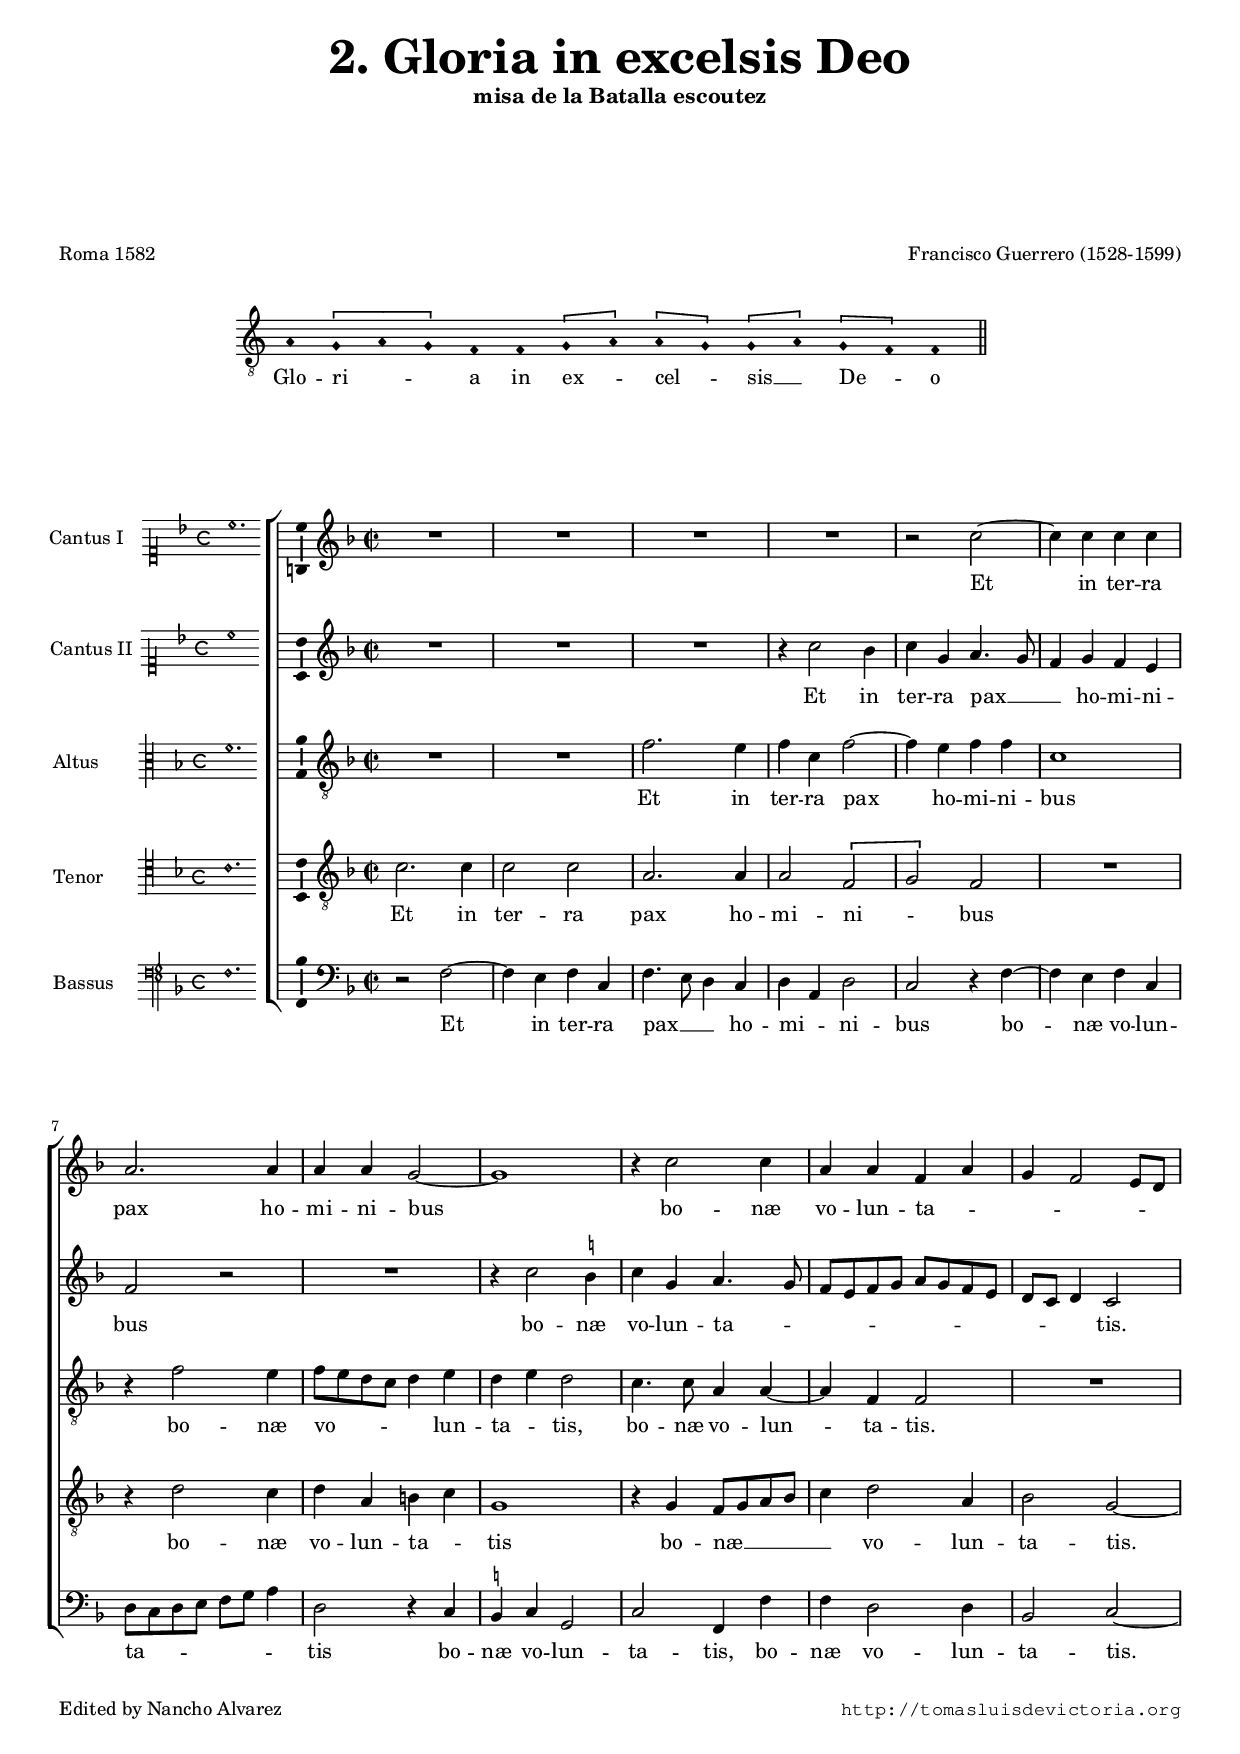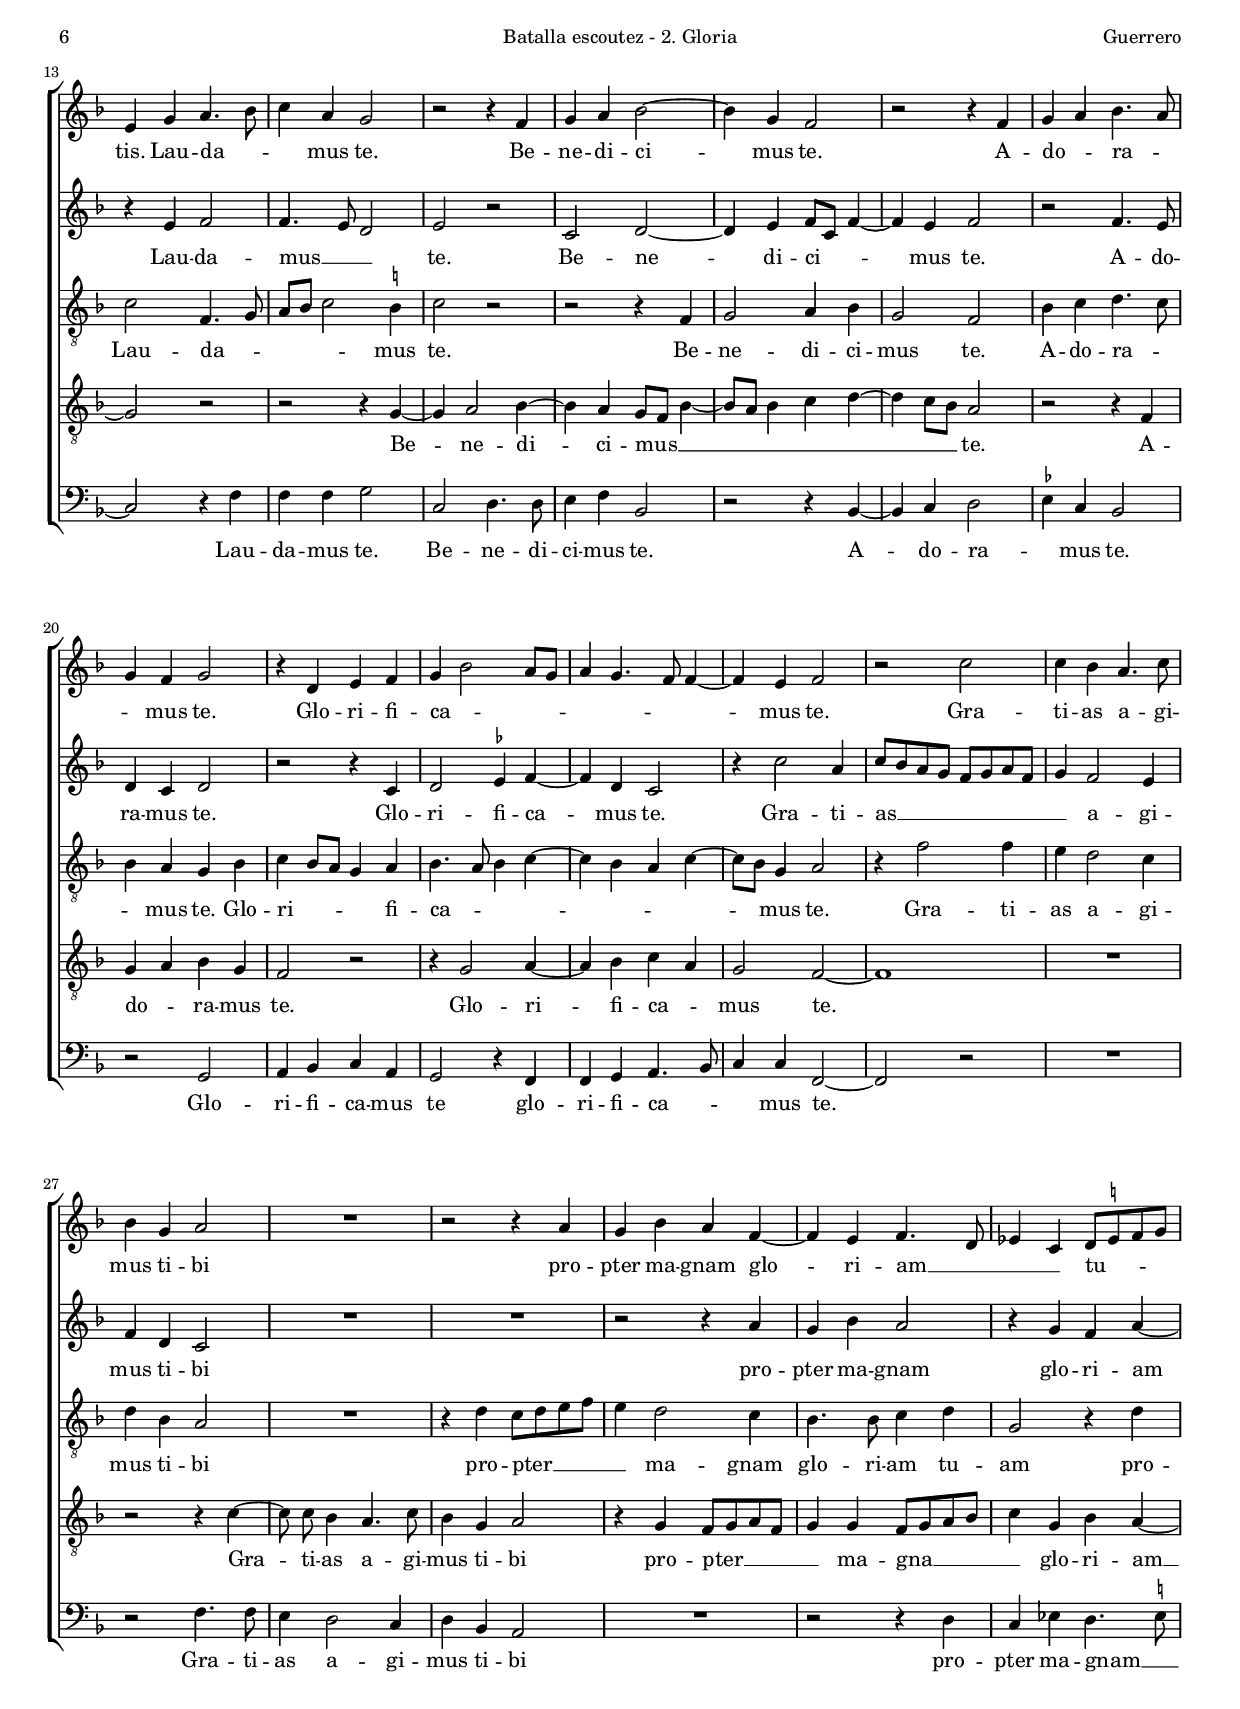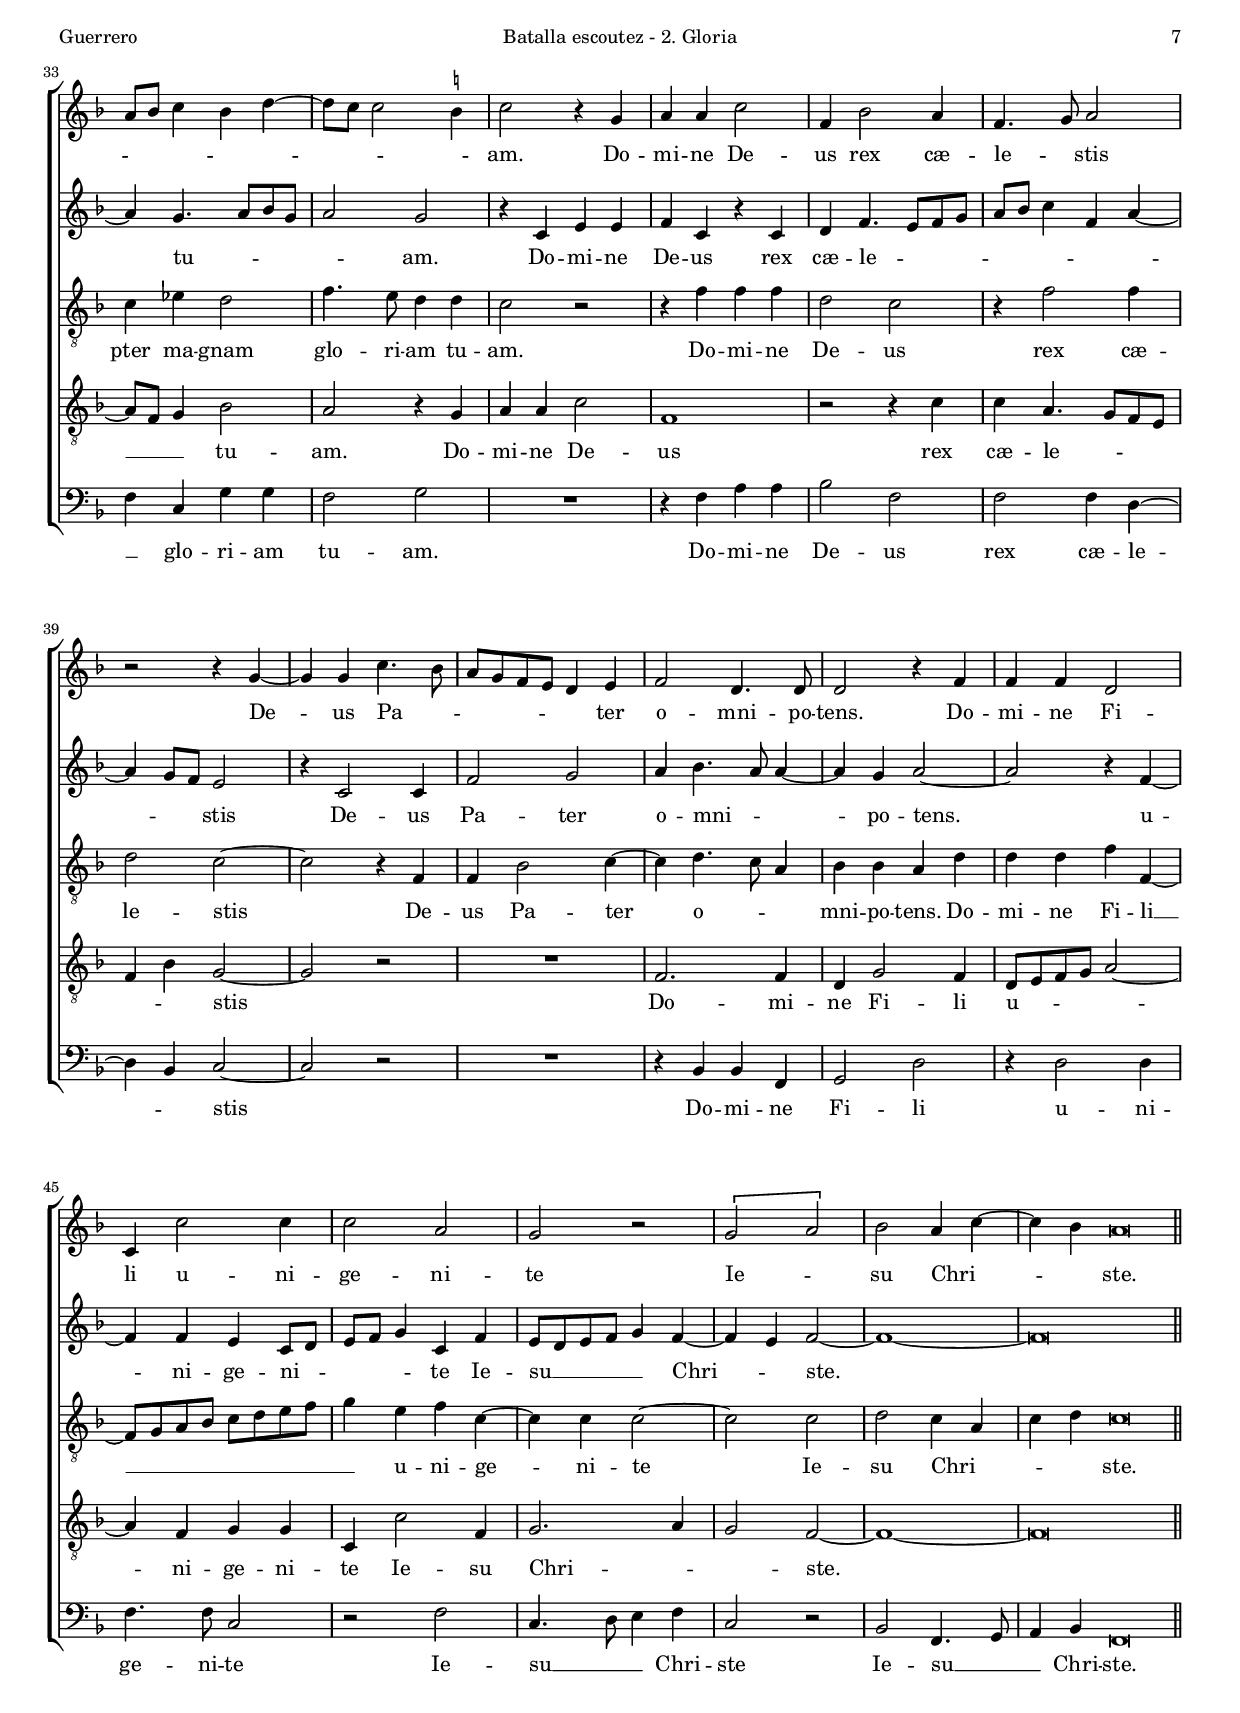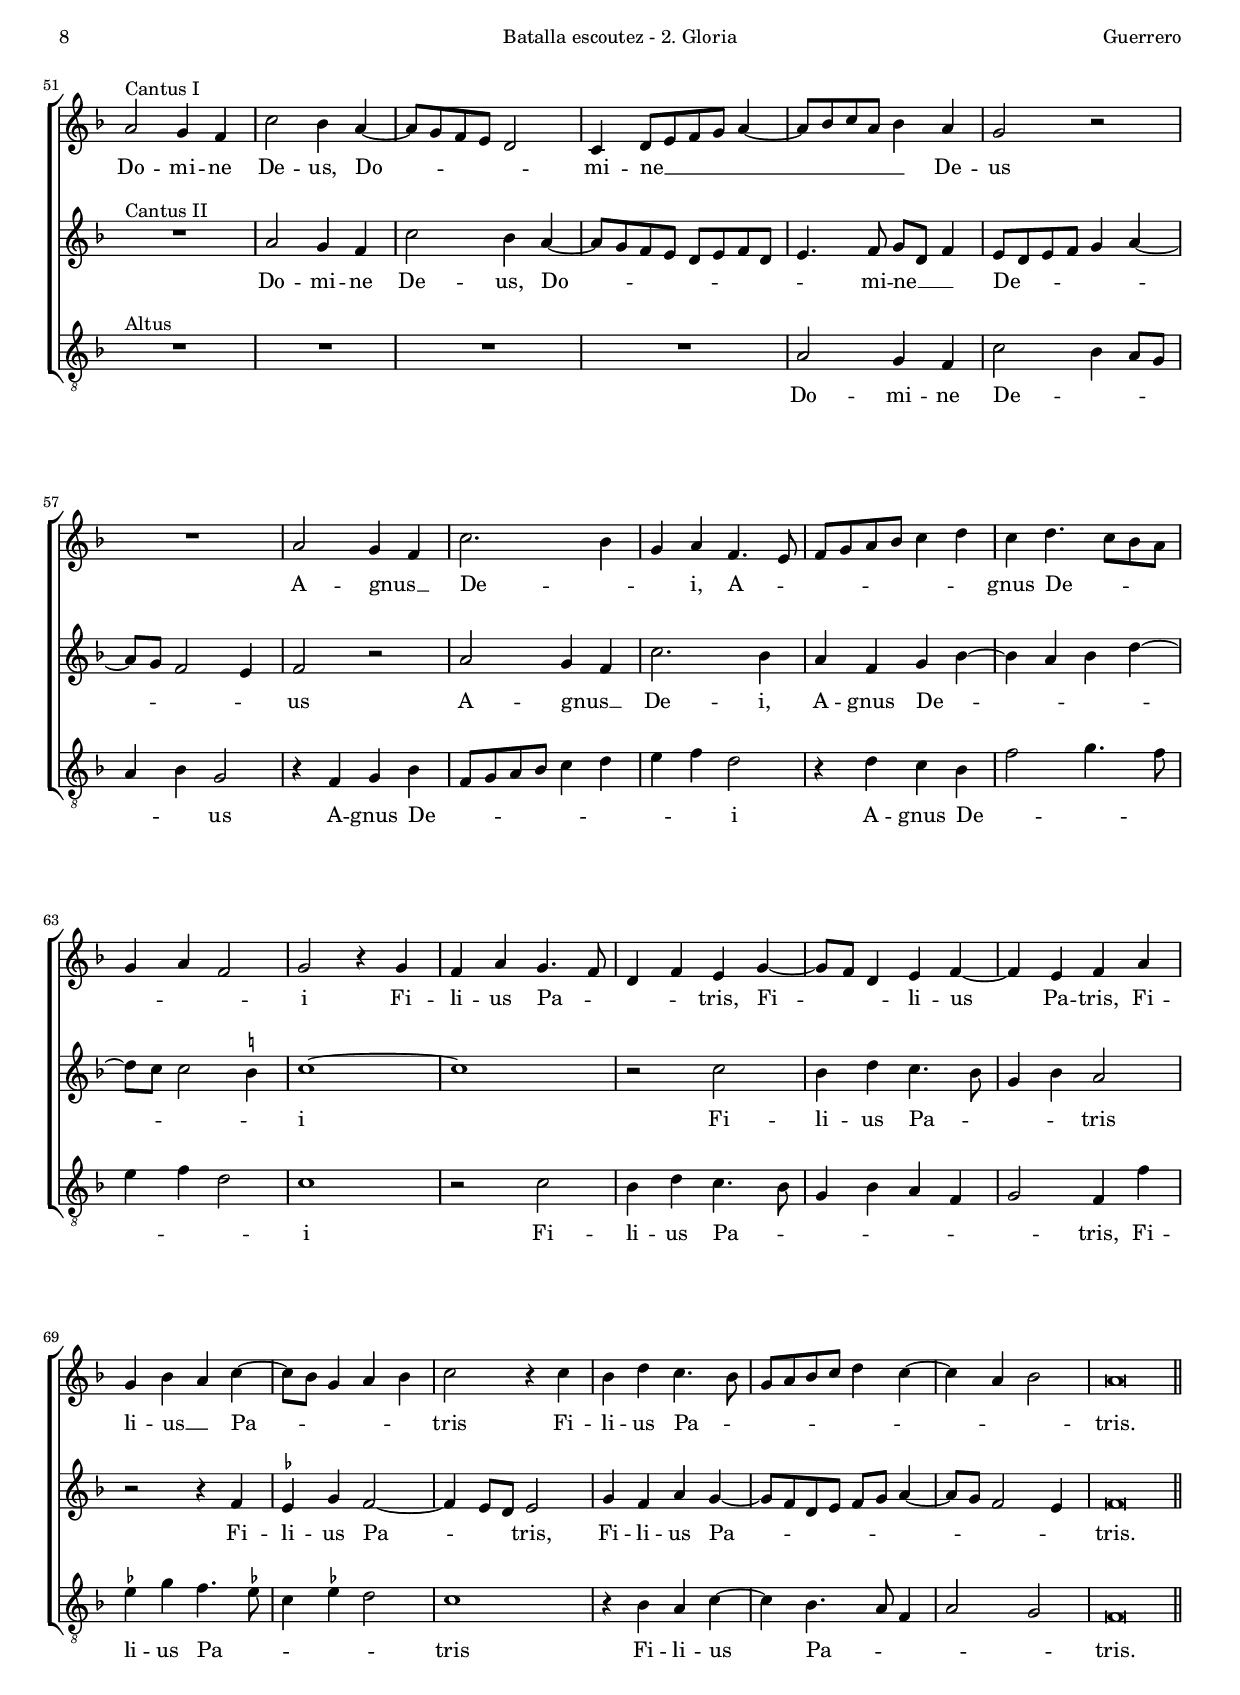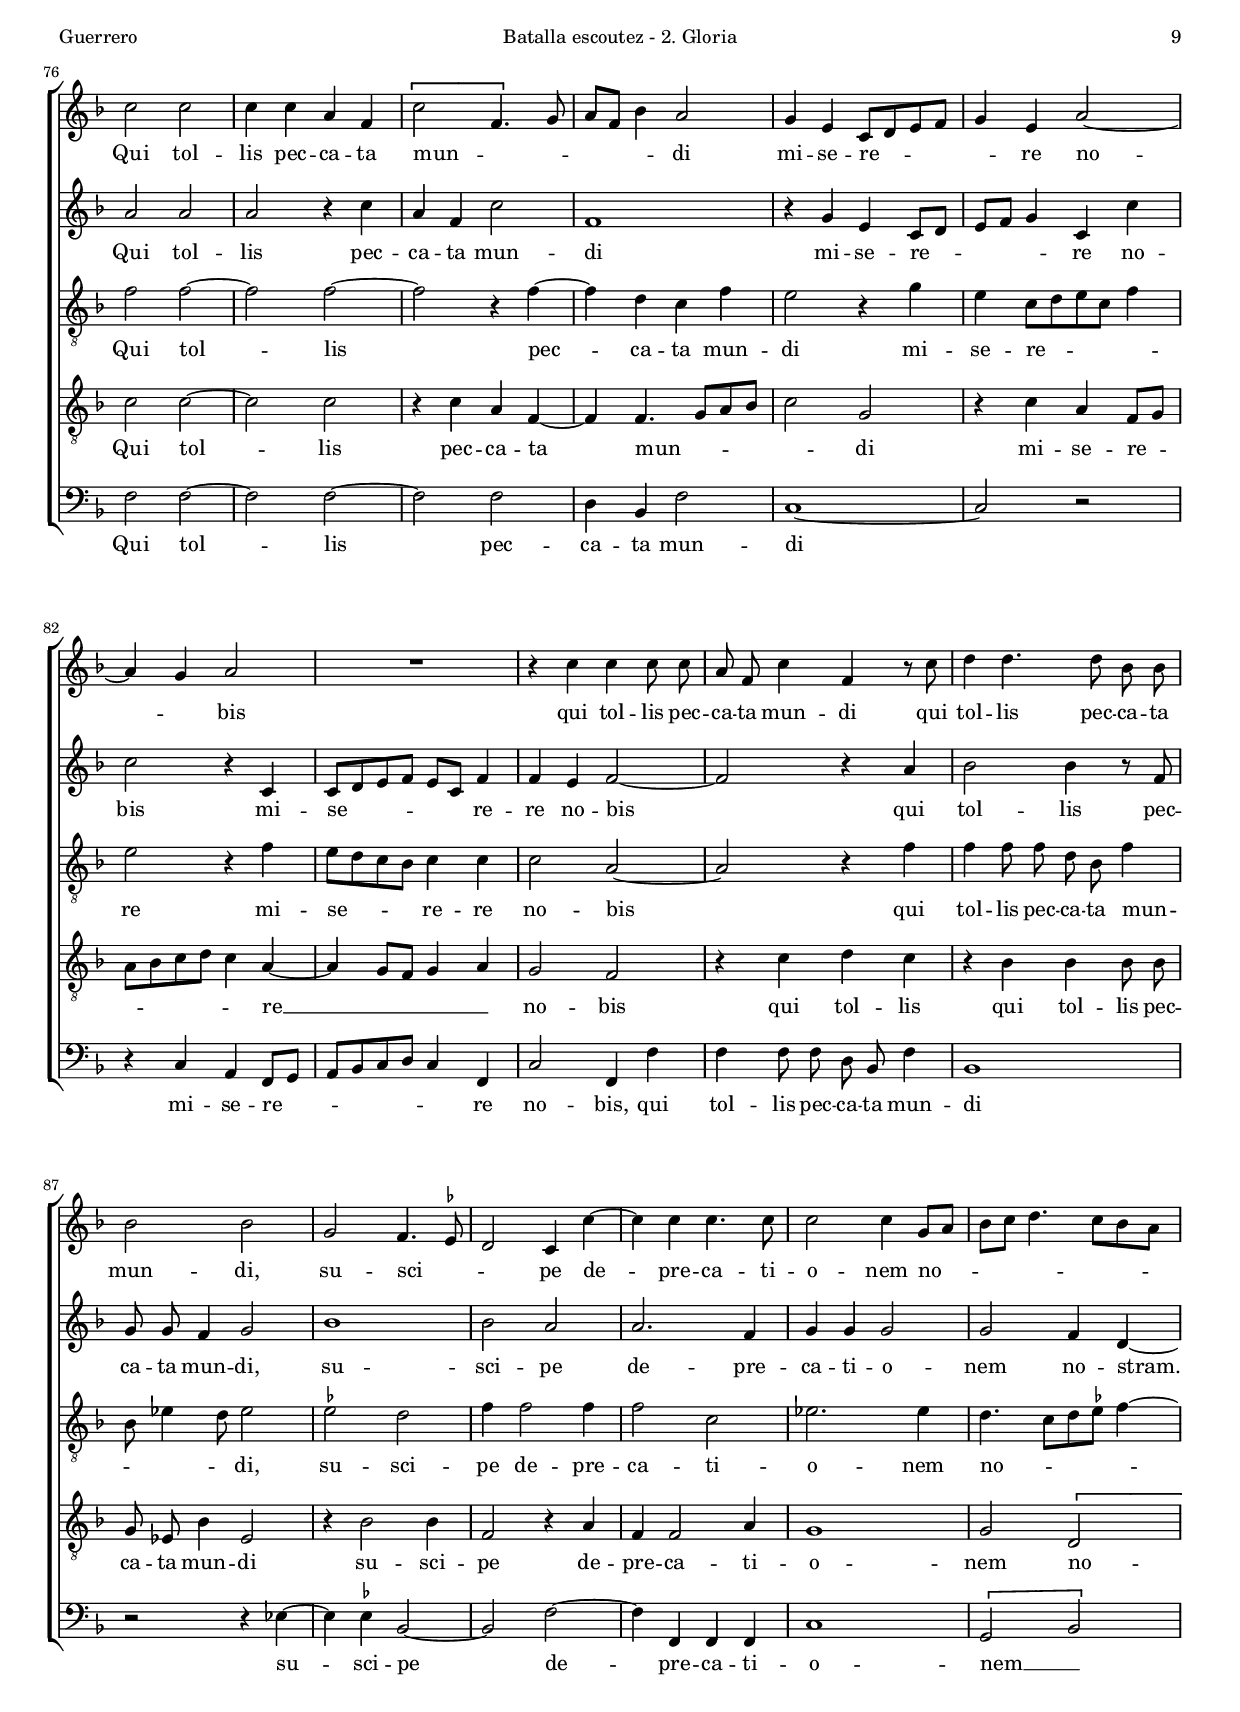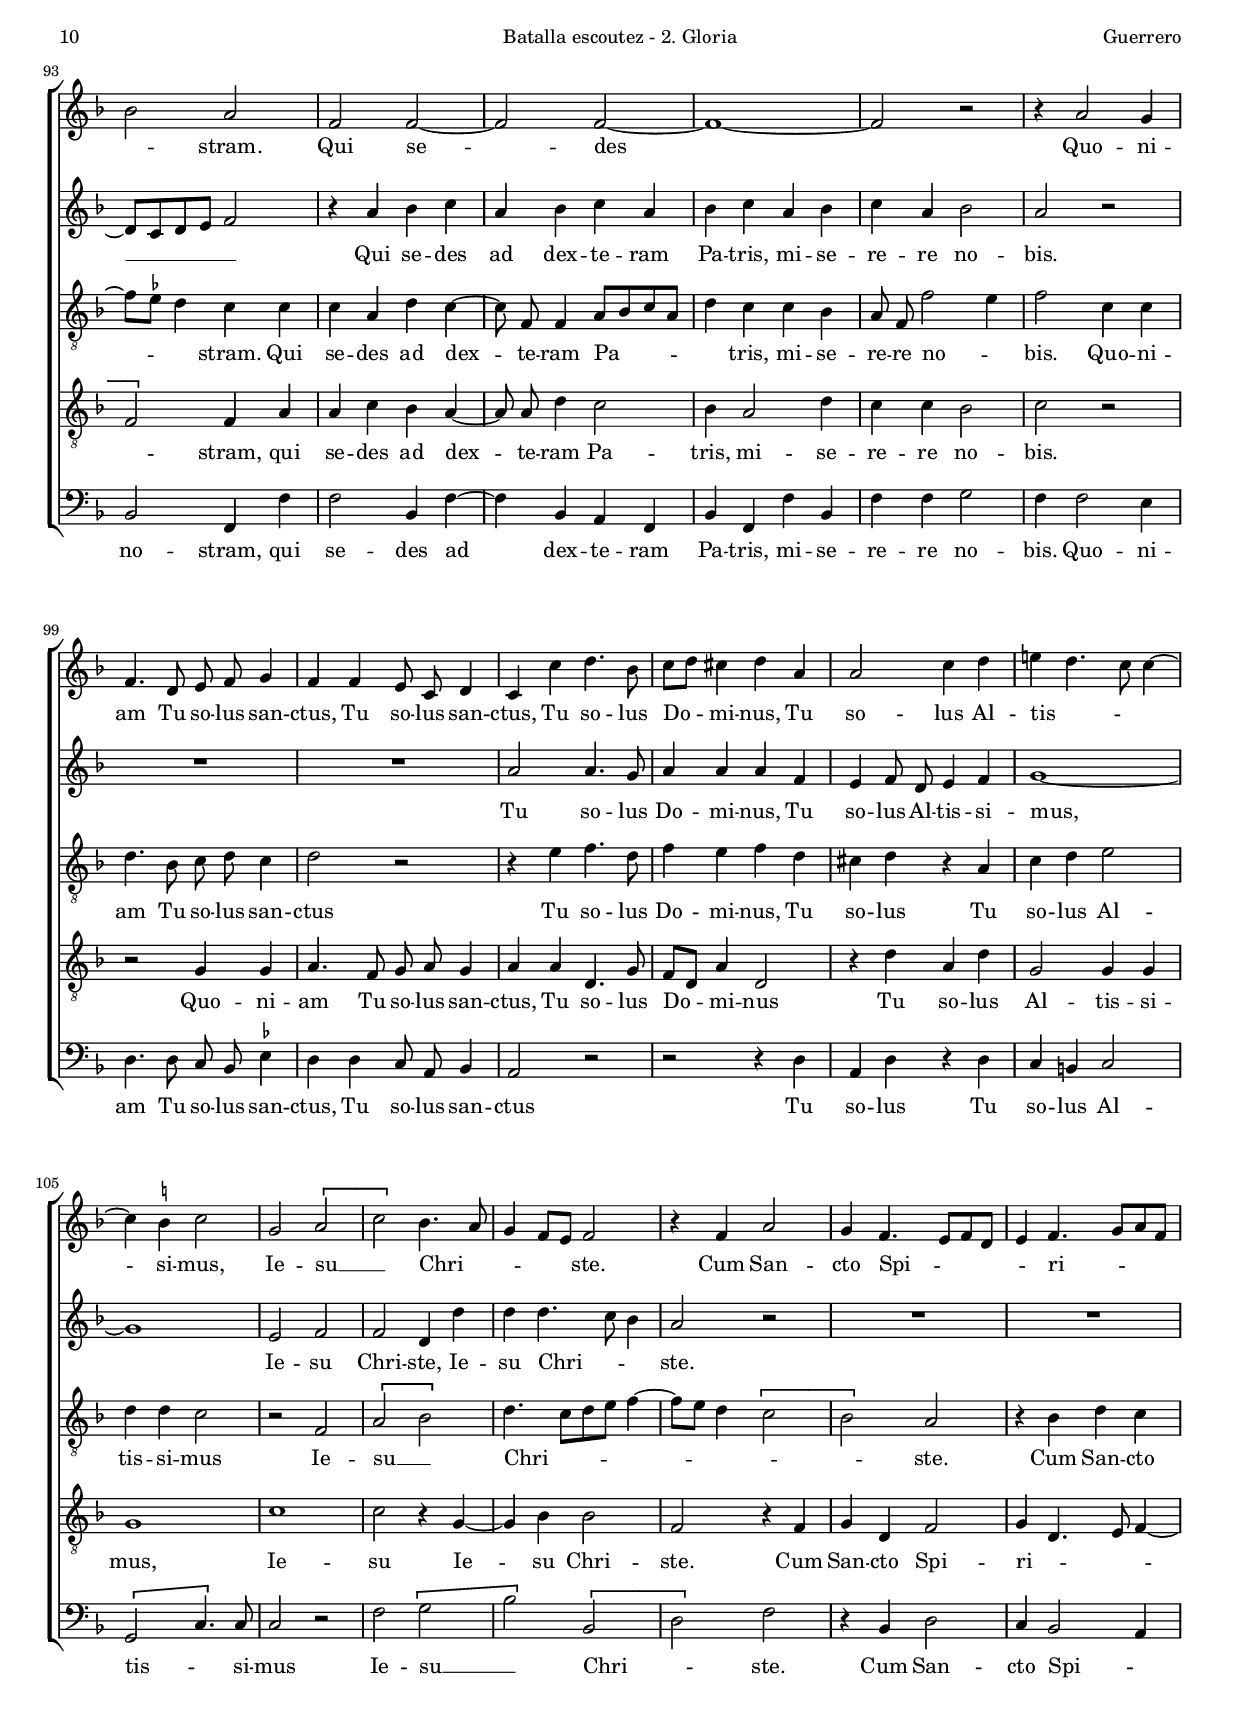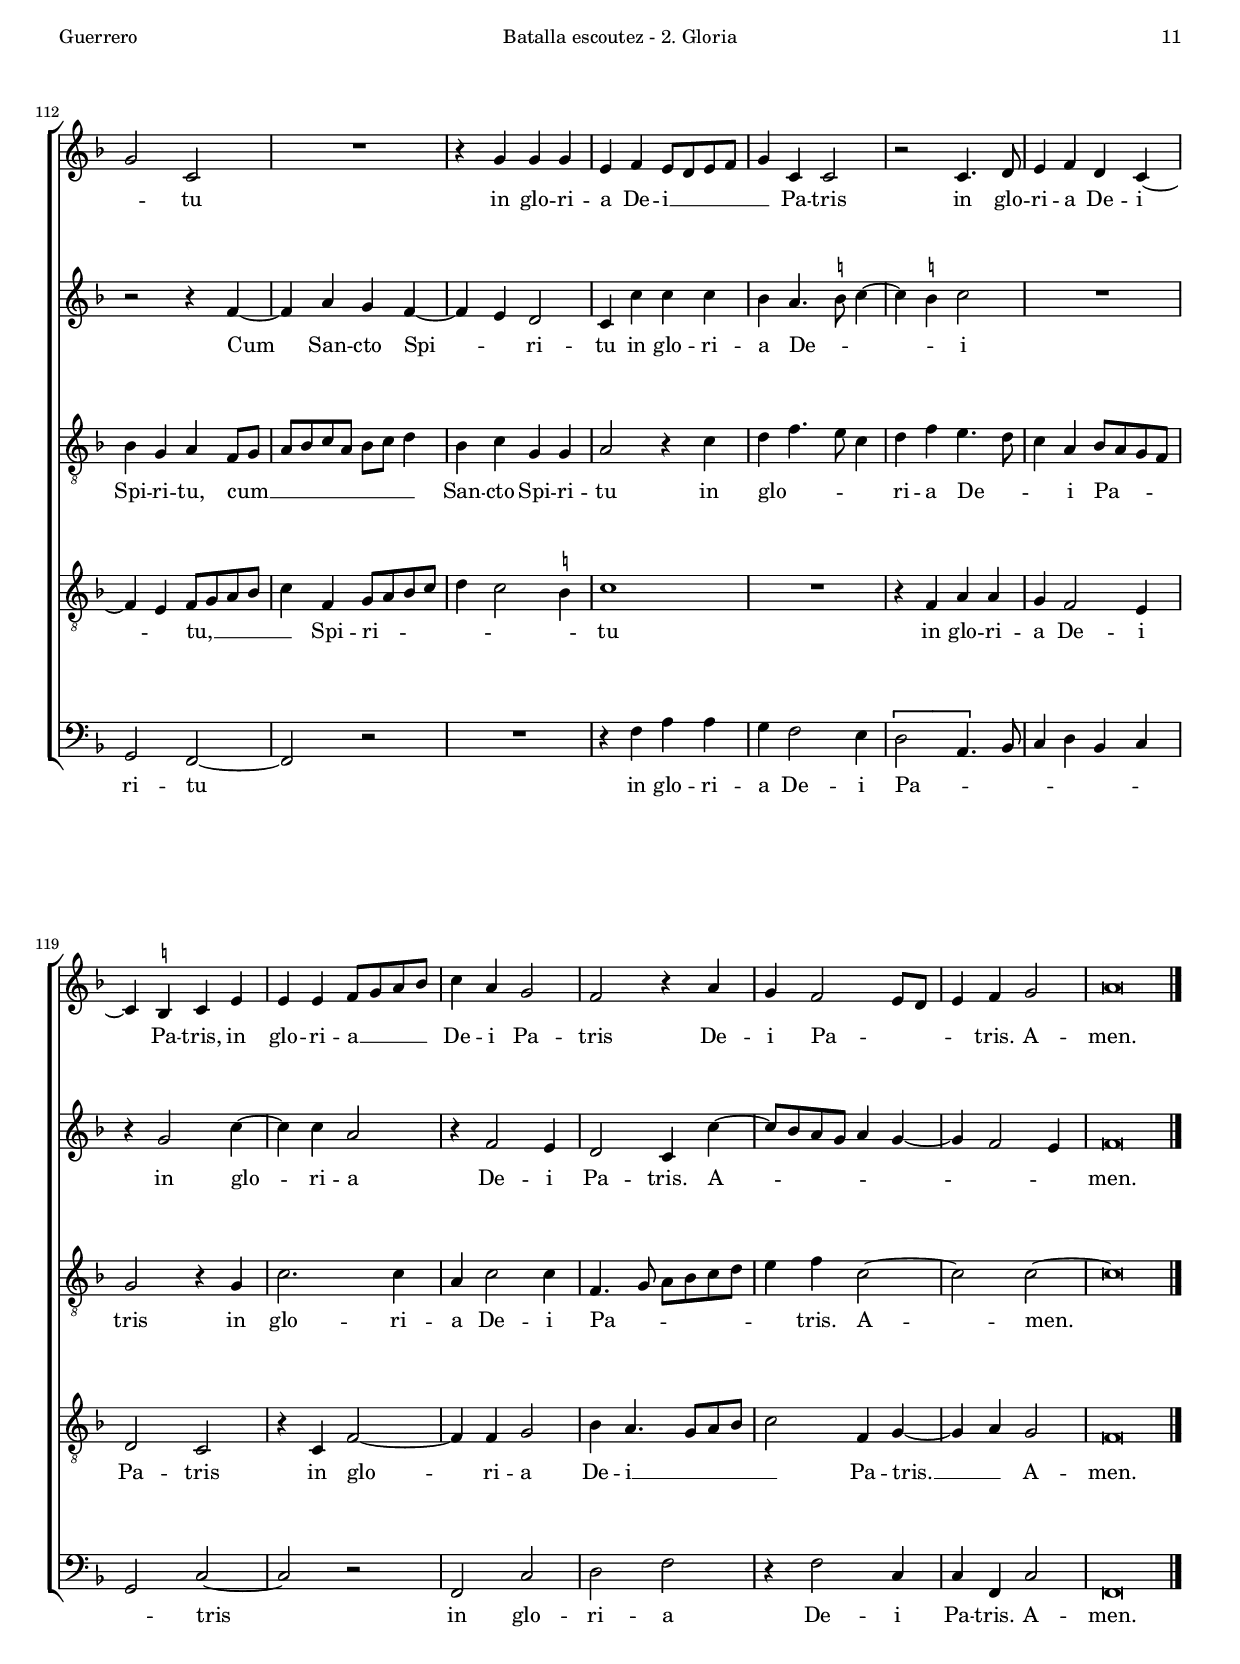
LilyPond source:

\version "2.18.0"

#(set-default-paper-size "a4")
#(set-global-staff-size 16.4)
#(ly:set-option 'point-and-click #f)
%mobile -s15.0 -i3.5

ss=\once \set suggestAccidentals = ##t
incipitwidth=20
htitle="Batalla escoutez - 2. Gloria"
hcomposer="Guerrero"

\header {
	title=\markup{\fontsize #4 "2. Gloria in excelsis Deo" }
	subtitle=\markup{"misa de la Batalla escoutez"}
        subsubtitle=\markup{\null \vspace #5 }
	composer=\markup{"Francisco Guerrero (1528-1599)"}
        pdfauthor=\composer
        poet="Roma 1582"
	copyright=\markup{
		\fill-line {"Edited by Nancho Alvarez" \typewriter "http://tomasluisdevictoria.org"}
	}
%	tagline=""
}

\score {
<<
         \new Voice = "canto" {
                 \override Staff.TimeSignature.stencil = #'()
                 \override Stem.transparent = ##t
                 \set Score.timing = ##f
                 \override NoteHead.style = #'neomensural
                 \clef "G_8"
                 \key c \major
                 a4 \[g a g\] f f \[g a\] \[a g\] \[g a\] \[g f\] f \bar "||"
         }
         \new Lyrics \lyricsto "canto" {
                 Glo -- ri -- _ _ a in ex -- _ cel -- _ sis __ _ De -- _ o
         }
>>

\layout {

        line-width=15.7\cm
        %tablet line-width=15\cm
        indent=3.0\cm
        %tablet indent=1.5\cm
        ragged-right = ##f
        \override LigatureBracket.padding = #0
}
}


%tablet \pageBreak

global={\key f \major \time 2/2 \skip 1*50 \bar "||" \pageBreak
				\skip 1*25 \bar "||" \pageBreak
				\skip 1*50 \bar "|." 
}


cantus={
	R1*4/4 |
	R1*4/4 |
	R1*4/4 |
	R1*4/4 |
%5
	r2 c'' ~ |
	c''4 c'' c'' c'' |
	a'2. a'4 |
	a' a' g'2 ~ |
	g'1 |
%10
	r4 c''2 c''4 |
	a' a' f' a' |
	g' f'2 e'8 d' |
	e'4 g' a'4. bes'8 |
	c''4 a' g'2 |
%15
	r r4 f' |
	g' a' bes'2 ~ |
	bes'4 g' f'2 |
	r r4 f' |
	g' a' bes'4. a'8 |
%20
	g'4 f' g'2 |
	r4 d' e' f' |
	g' bes'2 a'8 g' |
	a'4 g'4. f'8 f'4 ~ |
	f' e' f'2 |
%25
	r c'' |
	c''4 bes' a'4. c''8 |
	bes'4 g' a'2 |
	R1*4/4 |
	r2 r4 a' |
%30
	g' bes' a' f' ~ |
	f' e' f'4. d'8 |
	ees'4 c' d'8 \ss e' f' g' |
	a' bes' c''4 bes' d'' ~ |
	d''8 c'' c''2 \ss b'4 |
%35
	c''2 r4 g' |
	a' a' c''2 |
	f'4 bes'2 a'4 |
	f'4. g'8 a'2 |
	r r4 g' ~ |
%40
	g' g' c''4. bes'8 |
	a' g' f' e' d'4 e' |
	f'2 d'4. d'8 |
	d'2 r4 f' |
	f' f' d'2 |
%45
	c'4 c''2 c''4 |
	c''2 a' |
	g' r |
	\[g' a'\] |
	bes' a'4 c'' ~ |
%50
	c'' bes' a'\breve*1/4
	
	s4*0^\markup{"Cantus I"}
        a'2 g'4 f' |
	c''2 bes'4 a' ~ |
	a'8 g' f' e' d'2 |
%55
	c'4 d'8[ e' f' g'] a'4 ~ |
	a'8 bes' c'' a' bes'4 a' |
	g'2 r |
	R1*4/4 |
	a'2 g'4 f' |
%60
	c''2. bes'4 |
	g' a' f'4. e'8 |
	f' g' a' bes' c''4 d'' |
	c'' d''4. c''8 bes' a' |
	g'4 a' f'2 |
%65
	g' r4 g' |
	f' a' g'4. f'8 |
	d'4 f' e' g' ~ |
	g'8 f' d'4 e' f' ~ |
	f' e' f' a' |
%70
	g' bes' a' c'' ~ |
	c''8 bes' g'4 a' bes' |
	c''2 r4 c'' |
	bes' d'' c''4. bes'8 |
	g' a' bes' c'' d''4 c'' ~ |
%75
	c'' a' bes'2 |
	a'\breve*1/2 |
	c''2 c'' |
	c''4 c'' a' f' |
	\[c''2 f'4.\] g'8 |
%80
	a' f' bes'4 a'2 |
	g'4 e' c'8 d' e' f' |
	g'4 e' a'2 ~ |
	a'4 g' a'2 |
	R1*4/4 |
%85
	r4 c'' c'' c''8 \noBeam c'' |
	a' \noBeam f' c''4 f' r8 c'' |
	d''4 d''4. d''8 \noBeam bes' \noBeam bes' |
	bes'2 bes' |
	g' f'4. \ss ees'8 |
%90
	d'2 c'4 c'' ~ |
	c'' c'' c''4. c''8 |
	c''2 c''4 g'8 a' |
	bes' c'' d''4. c''8 bes' a' |
	bes'2 a' |
%95
	f' f' ~ |
	f' f' ~ |
	f'1 ~ |
	f'2 r |
	r4 a'2 g'4 |
%100
	f'4. d'8 e' \noBeam f' g'4 |
	f' f' e'8 \noBeam c' d'4 |
	c' c'' d''4. bes'8 |
	c'' d'' cis''4 d'' a' |
	a'2 c''4 d'' |
%105
	e''! d''4. c''8 c''4 ~ |
	c'' \ss b' c''2 |
	g' \[a' |
	c''\] bes'4. a'8 |
	g'4 f'8 e' f'2 |
%110
	r4 f' a'2 |
	g'4 f'4. e'8 f' d' |
	e'4 f'4. g'8 a' f' |
	g'2 c' |
	R1*4/4 |
%115
	r4 g' g' g' |
	e' f' e'8 d' e' f' |
	g'4 c' c'2 |
	r c'4. d'8 |
	e'4 f' d' c' ~ |
%120
	c' \ss b c' e' |
	e' e' f'8 g' a' bes' |
	c''4 a' g'2 |
	f' r4 a' |
	g' f'2 e'8 d' |
%125
	e'4 f' g'2 |
	a'\breve*1/2
}

cantusdos={
	R1*4/4 |
	R1*4/4 |
	R1*4/4 |
	r4 c''2 bes'4 |
%5
	c'' g' a'4. g'8 |
	f'4 g' f' e' |
	f'2 r |
	R1*4/4 |
	r4 c''2 \ss b'4 |
%10
	c'' g' a'4. g'8 |
	f' e' f' g' a' g' f' e' |
	d' c' d'4 c'2 |
	r4 e' f'2 |
	f'4. e'8 d'2 |
%15
	e' r |
	c' d' ~ |
	d'4 e' f'8 c' f'4 ~ |
	f' e' f'2 |
	r f'4. e'8 |
%20
	d'4 c' d'2 |
	r r4 c' |
	d'2 \ss ees'4 f' ~ |
	f' d' c'2 |
	r4 c''2 a'4 |
%25
	c''8 bes' a' g' f' g' a' f' |
	g'4 f'2 e'4 |
	f' d' c'2 |
	R1*4/4 |
	R1*4/4 |
%30
	r2 r4 a' |
	g' bes' a'2 |
	r4 g' f' a' ~ |
	a' g'4. a'8 bes' g' |
	a'2 g' |
%35
	r4 c' e' e' |
	f' c' r c' |
	d' f'4. e'8 f' g' |
	a' bes' c''4 f' a' ~ |
	a' g'8 f' e'2 |
%40
	r4 c'2 c'4 |
	f'2 g' |
	a'4 bes'4. a'8 a'4 ~ |
	a' g' a'2 ~ |
	a' r4 f' ~ |
%45
	f' f' e' c'8 d' |
	e' f' g'4 c' f' |
	e'8 d' e' f' g'4 f' ~ |
	f' e' f'2 ~ |
	f'1 ~ |
%50
	f'\breve*1/2
	
	s4*0^\markup{"Cantus II"}
        R1*4/4 |
	a'2 g'4 f' |
	c''2 bes'4 a' ~ |
%55
	a'8 g' f' e' d' e' f' d' |
	e'4. f'8 g' d' f'4 |
	e'8 d' e' f' g'4 a' ~ |
	a'8 g' f'2 e'4 |
	f'2 r |
%60
	a' g'4 f' |
	c''2. bes'4 |
	a' f' g' bes' ~ |
	bes' a' bes' d'' ~ |
	d''8 c'' c''2 \ss b'4 |
%65
	c''1 ~ |
	c'' |
	r2 c'' |
	bes'4 d'' c''4. bes'8 |
	g'4 bes' a'2 |
%70
	r r4 f' |
	\ss ees' g' f'2 ~ |
	f'4 e'8 d' e'2 |
	g'4 f' a' g' ~ |
	g'8 f' d' e' f' g' a'4 ~ |
%75
	a'8 g' f'2 e'4 |
	f'\breve*1/2 |
	a'2 a' |
	a' r4 c'' |
	a' f' c''2 |
%80
	f'1 |
	r4 g' e' c'8 d' |
	e' f' g'4 c' c'' |
	c''2 r4 c' |
	c'8 d' e' f' e' c' f'4 |
%85
	f' e' f'2 ~ |
	f' r4 a' |
	bes'2 bes'4 r8 f' |
	g' \noBeam g' f'4 g'2 |
	bes'1 |
%90
	bes'2 a' |
	a'2. f'4 |
	g' g' g'2 |
	g' f'4 d' ~ |
	d'8 c' d' e' f'2 |
%95
	r4 a' bes' c'' |
	a' bes' c'' a' |
	bes' c'' a' bes' |
	c'' a' bes'2 |
	a' r |
%100
	R1*4/4 |
	R1*4/4 |
	a'2 a'4. g'8 |
	a'4 a' a' f' |
	e' f'8 \noBeam d' e'4 f' |
%105
	g'1 ~ |
	g' |
	e'2 f' |
	f' d'4 d'' |
	d'' d''4. c''8 bes'4 |
%110
	a'2 r |
	R1*4/4 |
	R1*4/4 |
	r2 r4 f' ~ |
	f' a' g' f' ~ |
%115
	f' e' d'2 |
	c'4 c'' c'' c'' |
	bes' a'4. \ss b'8 c''4 ~ |
	c'' \ss b' c''2 |
	R1*4/4 |
%120
	r4 g'2 c''4 ~ |
	c'' c'' a'2 |
	r4 f'2 e'4 |
	d'2 c'4 c'' ~ |
	c''8 bes' a' g' a'4 g' ~ |
%125
	g' f'2 e'4 |
	f'\breve*1/2
}

altus={
	R1*4/4 |
	R1*4/4 |
	f'2. e'4 |
	f' c' f'2 ~ |
%5
	f'4 e' f' f' |
	c'1 |
	r4 f'2 e'4 |
	f'8 e' d' c' d'4 e' |
	d' e' d'2 |
%10
	c'4. c'8 a4 a4 ~ |
	a f f2 |
	R1*4/4 |
	c'2 f4. g8 |
	a bes c'2 \ss b4 |
%15
	c'2 r |
	r r4 f |
	g2 a4 bes |
	g2 f |
	bes4 c' d'4. c'8 |
%20
	bes4 a g bes |
	c' bes8 a g4 a |
	bes4. a8 bes4 c' ~ |
	c' bes a c' ~ |
	c'8 bes g4 a2 |
%25
	r4 f'2 f'4 |
	e' d'2 c'4 |
	d' bes a2 |
	R1*4/4 |
	r4 d' c'8 d' e' f' |
%30
	e'4 d'2 c'4 |
	bes4. bes8 c'4 d' |
	g2 r4 d' |
	c' ees' d'2 |
	f'4. e'8 d'4 d' |
%35
	c'2 r |
	r4 f' f' f' |
	d'2 c' |
	r4 f'2 f'4 |
	d'2 c' ~ |
%40
	c' r4 f |
	f bes2 c'4 ~ |
	c' d'4. c'8 a4 |
	bes bes a d' |
	d' d' f' f ~ |
%45
	f8 g a bes c' d' e' f' |
	g'4 e' f' c' ~ |
	c' c' c'2 ~ |
	c' c' |
	d' c'4 a |
%50
	c' d' c'\breve*1/4
	s4*0^\markup{"Altus"}
	R1*4/4 |
	R1*4/4 |
	R1*4/4 |
%55
	R1*4/4 |
	a2 g4 f |
	c'2 bes4 a8 g |
	a4 bes g2 |
	r4 f g bes |
%60
	f8 g a bes c'4 d' |
	e' f' d'2 |
	r4 d' c' bes |
	f'2 g'4. f'8 |
	e'4 f' d'2 |
%65
	c'1 |
	r2 c' |
	bes4 d' c'4. bes8 |
	g4 bes a f |
	g2 f4 f' |
%70
	\ss ees' g' f'4. \ss ees'!8 |
	c'4 \ss ees' d'2 |
	c'1 |
	r4 bes a c' ~ |
	c' bes4. a8 f4 |
%75
	a2 g |
	f\breve*1/2 |
	f'2 f' ~ |
	f' f' ~ |
	f' r4 f' ~ |
%80
	f' d' c' f' |
	e'2 r4 g' |
	e' c'8[ d' e' c'] f'4 |
	e'2 r4 f' |
	e'8 d' c' bes c'4 c' |
%85
	c'2 a ~ |
	a r4 f' |
	f' f'8 \noBeam f' d' \noBeam bes f'4 |
	bes8 ees'4 d'8 ees'2 |
	\ss ees' d' |
%90
	f'4 f'2 f'4 |
	f'2 c' |
	ees'2. ees'4 |
	d'4. c'8[ d' \ss ees'] f'4 ~ |
	f'8 \ss ees' d'4 c' c' |
%95
	c' a d' c' ~ |
	c'8 \noBeam f f4 a8 bes c' a |
	d'4 c' c' bes |
	a8 \noBeam f f'2 e'4 |
	f'2 c'4 c' |
%100
	d'4. bes8 c' \noBeam d' c'4 |
	d'2 r |
	r4 e' f'4. d'8 |
	f'4 e' f' d' |
	cis' d' r a |
%105
	c' d' e'2 |
	d'4 d' c'2 |
	r f |
	\[a bes\] |
	d'4. c'8[ d' e'] f'4 ~ |
%110
	f'8 e' d'4 \[c'2 |
	bes\] a |
	r4 bes d' c' |
	bes g a f8 g |
	a bes c' a bes c' d'4 |
%115
	bes c' g g |
	a2 r4 c' |
	d' f'4. e'8 c'4 |
	d' f' e'4. d'8 |
	c'4 a bes8 a g f |
%120
	g2 r4 g |
	c'2. c'4 |
	a c'2 c'4 |
	f4. g8 a bes c' d' |
	e'4 f' c'2 ~ |
%125
	c' c' ~ |
	c'\breve*1/2
}

tenor={
	c'2. c'4 |
	c'2 c' |
	a2. a4 |
	a2 \[f |
%5
	g\] f |
	R1*4/4 |
	r4 d'2 c'4 |
	d' a b c' |
	g1 |
%10
	r4 g f8 g a bes |
	c'4 d'2 a4 |
	bes2 g ~ |
	g r |
	r r4 g ~ |
%15
	g a2 bes4 ~ |
	bes a g8 f bes4 ~ |
	bes8 a bes4 c' d' ~ |
	d' c'8 bes a2 |
	r r4 f |
%20
	g a bes g |
	f2 r |
	r4 g2 a4 ~ |
	a bes c' a |
	g2 f ~ |
%25
	f1 |
	R1*4/4 |
	r2 r4 c' ~ |
	c'8 \noBeam c' bes4 a4. c'8 |
	bes4 g a2 |
%30
	r4 g f8 g a f |
	g4 g f8 g a bes |
	c'4 g bes a ~ |
	a8 f g4 bes2 |
	a r4 g |
%35
	a a c'2 |
	f1 |
	r2 r4 c' |
	c' a4. g8 f e |
	f4 bes g2 ~ |
%40
	g r |
	R1*4/4 |
	f2. f4 |
	d g2 f4 |
	d8 e f g a2 ~ |
%45
	a4 f g g |
	c c'2 f4 |
	g2. a4 |
	g2 f ~ |
	f1 ~ |
%50
	f\breve*1/2
	
	R1*4/4 |
	R1*4/4 |
	R1*4/4 |
%55
	R1*4/4 |
	R1*4/4 |
	R1*4/4 |
	R1*4/4 |
	R1*4/4 |
%60
	R1*4/4 |
	R1*4/4 |
	R1*4/4 |
	R1*4/4 |
	R1*4/4 |
%65
	R1*4/4 |
	R1*4/4 |
	R1*4/4 |
	R1*4/4 |
	R1*4/4 |
%70
	R1*4/4 |
	R1*4/4 |
	R1*4/4 |
	R1*4/4 |
	R1*4/4 |
%75
	R1*4/4 |
	R1*4/4 |
	c'2 c' ~ |
	c' c' |
	r4 c' a f ~ |
%80
	f f4. g8 a bes |
	c'2 g |
	r4 c' a f8 g |
	a bes c' d' c'4 a ~ |
	a g8 f g4 a |
%85
	g2 f |
	r4 c' d' c' |
	r bes bes bes8 \noBeam bes |
	g \noBeam ees bes4 ees2 |
	r4 bes2 bes4 |
%90
	f2 r4 a |
	f f2 a4 |
	g1 |
	g2 \[d |
	f\] f4 a |
%95
	a c' bes a ~ |
	a8 \noBeam a d'4 c'2 |
	bes4 a2 d'4 |
	c' c' bes2 |
	c' r |
%100
	r g4 g |
	a4. f8 g \noBeam a g4 |
	a a d4. g8 |
	f d a4 d2 |
	r4 d' a d' |
%105
	g2 g4 g |
	g1 |
	c' |
	c'2 r4 g ~ |
	g bes bes2 |
%110
	f r4 f |
	g d f2 |
	g4 d4. e8 f4 ~ |
	f e f8 g a bes |
	c'4 f g8 a bes c' |
%115
	d'4 c'2 \ss b4 |
	c'1 |
	R1*4/4 |
	r4 f a a |
	g f2 e4 |
%120
	d2 c |
	r4 c f2 ~ |
	f4 f g2 |
	bes4 a4. g8 a bes |
	c'2 f4 g ~ |
%125
	g a g2 |
	f\breve*1/2
}

bassus={
	r2 f ~ |
	f4 e f c |
	f4. e8 d4 c |
	d a, d2 |
%5
	c r4 f ~ |
	f e f c |
	d8 c d e f g a4 |
	d2 r4 c |
	\ss b, c g,2 |
%10
	c f,4 f |
	f d2 d4 |
	bes,2 c ~ |
	c r4 f |
	f f g2 |
%15
	c d4. d8 |
	e4 f bes,2 |
	r r4 bes, ~ |
	bes, c d2 |
	\ss ees4 c bes,2 |
%20
	r g, |
	a,4 bes, c a, |
	g,2 r4 f, |
	f, g, a,4. bes,8 |
	c4 c f,2 ~ |
%25
	f, r |
	R1*4/4 |
	r2 f4. f8 |
	e4 d2 c4 |
	d bes, a,2 |
%30
	R1*4/4 |
	r2 r4 d |
	c ees d4. \ss e8 |
	f4 c g g |
	f2 g |
%35
	R1*4/4 |
	r4 f a a |
	bes2 f |
	f f4 d ~ |
	d bes, c2 ~ |
%40
	c r |
	R1*4/4 |
	r4 bes, bes, f, |
	g,2 d |
	r4 d2 d4 |
%45
	f4. f8 c2 |
	r f |
	c4. d8 e4 f |
	c2 r |
	bes, f,4. g,8 |
%50
	a,4 bes, f,\breve*1/4
	
	R1*4/4 |
	R1*4/4 |
	R1*4/4 |
%55
	R1*4/4 |
	R1*4/4 |
	R1*4/4 |
	R1*4/4 |
	R1*4/4 |
%60
	R1*4/4 |
	R1*4/4 |
	R1*4/4 |
	R1*4/4 |
	R1*4/4 |
%65
	R1*4/4 |
	R1*4/4 |
	R1*4/4 |
	R1*4/4 |
	R1*4/4 |
%70
	R1*4/4 |
	R1*4/4 |
	R1*4/4 |
	R1*4/4 |
	R1*4/4 |
%75
	R1*4/4 |
	R1*4/4 |
	f2 f ~ |
	f f ~ |
	f f |
%80
	d4 bes, f2 |
	c1 ~ |
	c2 r |
	r4 c a, f,8 g, |
	a, bes, c d c4 f, |
%85
	c2 f,4 f |
	f f8 \noBeam f d \noBeam bes, f4 |
	bes,1 |
	r2 r4 ees ~ |
	ees \ss ees! bes,2 ~ |
%90
	bes, f ~ |
	f4 f, f, f, |
	c1 |
	\[g,2 bes,\] |
	bes, f,4 f |
%95
	f2 bes,4 f ~ |
	f bes, a, f, |
	bes, f, f bes, |
	f f g2 |
	f4 f2 e4 |
%100
	d4. d8 c \noBeam bes, \ss ees4 |
	d d c8 \noBeam a, bes,4 |
	a,2 r |
	r r4 d |
	a, d r d |
%105
	c b, c2 |
	\[g, c4.\] c8 |
	c2 r |
	f \[g |
	bes\] \[bes, |
%110
	d\] f |
	r4 bes, d2 |
	c4 bes,2 a,4 |
	g,2 f, ~ |
	f, r |
%115
	R1*4/4 |
	r4 f a a |
	g f2 e4 |
	\[d2 a,4.\] bes,8 |
	c4 d bes, c |
%120
	g,2 c ~ |
	c r |
	f, c |
	d f |
	r4 f2 c4 |
%125
	c f, c2 |
	f,\breve*1/2
}


textocantus=\lyricmode{
Et _ in ter -- ra pax ho -- mi -- ni -- bus _
bo -- næ vo -- lun -- ta -- _ _ _ _ _ tis.
Lau -- da -- _ _ mus te.
Be -- ne -- di -- ci -- _ mus te.
A -- do -- _ ra -- _ _ mus te.
Glo -- ri -- fi -- ca -- _ _ _ _ _ _ _ _ mus te.
Gra -- ti -- as a -- gi -- mus ti -- bi
pro -- pter ma -- gnam glo -- _ ri -- am __ _ _ _ tu -- _ _ _ _ _ _ _ _ _ _ _ _ am.
Do -- mi -- ne De -- us rex cæ -- le -- _ stis
De -- _ us Pa -- _ _ _ _ _ _ ter o -- mni -- po -- tens.
Do -- mi -- ne Fi -- li u -- ni -- ge -- ni -- te
Ie -- _ su Chri -- _ _ _ ste.
Do -- mi -- ne De -- us,
Do -- _ _ _ _ _ mi -- ne __ _ _ _ _ _ _ _ _ _ De -- us
A -- gnus __ _ De -- _ _ i,
A -- _ _ _ _ _ _ _ gnus De -- _ _ _ _ _ _ i
Fi -- li -- us Pa -- _ _ _ tris,
Fi -- _ _ _ li -- us _ Pa -- tris,
Fi -- li -- us __ _ Pa -- _ _ _ _ _ tris
Fi -- li -- us Pa -- _ _ _ _ _ _ _ _ _ _ tris.
Qui tol -- lis pec -- ca -- ta mun -- _ _ _ _ _ di
mi -- se -- re -- _ _ _ _ re no -- _ _ bis
qui tol -- lis pec -- ca -- ta mun -- di
qui tol -- lis pec -- ca -- ta mun -- di,
su -- sci -- _ _ pe de -- _ pre -- ca -- ti -- o -- nem no -- _ _ _ _ _ _ _ _ stram.
Qui se -- _ des _ _ 
Quo -- ni -- am Tu so -- lus san -- ctus, Tu so -- lus san -- ctus,
Tu so -- lus Do -- _ mi -- nus,
Tu so -- lus Al -- tis -- _ _ _ _ si -- mus,
Ie -- su __ _ Chri -- _ _ _ _ ste.
Cum San -- cto Spi -- _ _ _ _ ri -- _ _ _ _ tu
in glo -- ri -- a De -- i __ _ _ _ _ Pa -- tris
in glo -- ri -- a De -- i _
Pa -- tris,
in glo -- ri -- a __ _ _ _ De -- i Pa -- tris
De -- i Pa -- _ _ _ tris. 
A -- men.
}

textocantusdos=\lyricmode{
Et in ter -- ra pax __ _ _ ho -- mi -- ni -- bus
bo -- næ vo -- lun -- ta -- _ _ _ _ _ _ _ _ _ _ _ _ tis.
Lau -- da -- mus __ _ _ te.
Be -- ne -- _ di -- ci -- _ _ _ mus te.
A -- do -- ra -- mus te.
Glo -- ri -- fi -- ca -- _ mus te.
Gra -- ti -- as __ _ _ _ _ _ _ _ _ a -- gi -- mus ti -- bi
pro -- pter ma -- gnam glo -- ri -- am _ tu -- _ _ _ _ am.
Do -- mi -- ne De -- us rex cæ -- le -- _ _ _ _ _ _ _ _ _ _ _ stis
De -- us Pa -- ter o -- mni -- _ _ _ po -- tens. _
u -- _ ni -- ge -- ni -- _ _ _ _ te Ie -- su __ _ _ _ _ Chri -- _ _ ste. _ _ 
Do -- mi -- ne De -- us,
Do -- _ _ _ _ _ _ _ _ _ mi -- ne __ _ _ De -- _ _ _ _ _ _ _ _ _ us
A -- gnus __ _ De -- i,
A -- gnus De -- _ _ _ _ _ _ _ _ _ i _
Fi -- li -- us Pa -- _ _ _ tris
Fi -- li -- us Pa -- _ _ _ tris,
Fi -- li -- us Pa -- _ _ _ _ _ _ _ _ _ _ _ tris.
Qui tol -- lis pec -- ca -- ta mun -- di
mi -- se -- re -- _ _ _ _ re no -- bis
mi -- se -- _ _ _ _ _ re -- re no -- bis _
qui tol -- lis pec -- ca -- ta mun -- di,
su -- sci -- pe de -- pre -- ca -- ti -- o -- nem no -- stram. __ _ _ _ _ _ 
Qui se -- des ad dex -- te -- ram Pa -- tris,
mi -- se -- re -- re no -- bis.
Tu so -- lus Do -- mi -- nus,
Tu so -- lus Al -- tis -- si -- mus, _
Ie -- su Chri -- ste,
Ie -- su Chri -- _ _ ste.
Cum _ San -- cto Spi -- _ _ ri -- tu in glo -- ri -- a De -- _ _ _ _ i
in glo -- _ ri -- a De -- i Pa -- tris.
A -- _ _ _ _ _ _ _ _ _ men.
}

textoaltus=\lyricmode{
Et in ter -- ra pax _ ho -- mi -- ni -- bus
bo -- næ vo -- _ _ _ _ lun -- ta -- _ tis,
bo -- næ vo -- lun -- _ ta -- tis.
Lau -- da -- _ _ _ _ mus te.
Be -- ne -- di -- ci -- mus te.
A -- do -- ra -- _ _ mus te.
Glo -- ri -- _ _ _ fi -- ca -- _ _ _ _ _ _ _ _ _ mus te.
Gra -- ti -- as a -- gi -- mus ti -- bi
pro -- pter __ _ _ _ _ ma -- gnam glo -- ri -- am tu -- am
pro -- pter ma -- gnam glo -- ri -- am tu -- am.
Do -- mi -- ne De -- us
rex cæ -- le -- stis _
De -- us Pa -- ter _ o -- _ _ mni -- po -- tens. 
Do -- mi -- ne Fi -- li __ _ _ _ _ _ _ _ _ _ u -- ni -- ge -- _ ni -- te _ 
Ie -- su Chri -- _ _ _ ste.
Do -- mi -- ne De -- _ _ _ _ _ us
A -- gnus De -- _ _ _ _ _ _ _ _ i
A -- gnus De -- _ _ _ _ _ _ i
Fi -- li -- us Pa -- _ _ _ _ _ _ tris,
Fi -- li -- us Pa -- _ _ _ _ tris
Fi -- li -- us _ Pa -- _ _ _ _ tris.
Qui tol -- _ lis _ pec -- _ ca -- ta mun -- di
mi -- se -- re -- _ _ _ _ re
mi -- se -- _ _ _ re -- re no -- bis _
qui tol -- lis pec -- ca -- ta mun -- _ _ _ di,
su -- sci -- pe de -- pre -- ca -- ti -- o -- nem no -- _ _ _ _ _ _ _ stram.
Qui se -- des ad dex -- _ te -- ram Pa -- _ _ _ _ tris,
mi -- se -- re -- re no -- _ bis.
Quo -- ni -- am Tu so -- lus san -- ctus
Tu so -- lus Do -- mi -- nus,
Tu so -- lus
Tu so -- lus Al -- tis -- si -- mus
Ie -- su __ _ Chri -- _ _ _ _ _ _ _ _ _ ste.
Cum San -- cto Spi -- ri -- tu,
cum __ _ _ _ _ _ _ _ _ San -- cto Spi -- ri -- tu
in glo -- _ _ _ ri -- a De -- _ _ i Pa -- _ _ _ tris
in glo -- ri -- a De -- i Pa -- _ _ _ _ _ _ tris.
A -- _ men. _
}

textotenor=\lyricmode{
Et in ter -- ra pax ho -- mi -- ni -- _ bus
bo -- næ vo -- lun -- ta -- _ tis
bo -- næ __ _ _ _ _ vo -- lun -- ta -- tis. _
Be -- _ ne -- di -- _ ci -- mus __ _ _ _ _ _ _ _ _ _ _ te.
A -- do -- _ ra -- mus te.
Glo -- ri -- _ fi -- ca -- _ mus te. _
Gra -- _ ti -- as a -- gi -- mus ti -- bi
pro -- pter __ _ _ _ _ ma -- gna __ _ _ _ _ glo -- ri -- am __ _ _ _ tu -- am.
Do -- mi -- ne De -- us
rex cæ -- le -- _ _ _ _ _ stis _
Do -- mi -- ne Fi -- li u -- _ _ _ _ _ ni -- ge -- ni -- te 
Ie -- su Chri -- _ _ ste. _ _ 
Qui tol -- _ lis pec -- ca -- ta _ mun -- _ _ _ _ di
mi -- se -- re -- _ _ _ _ _ _ re __ _ _ _ _ _ no -- bis
qui tol -- lis qui tol -- lis pec -- ca -- ta mun -- di
su -- sci -- pe
de -- pre -- ca -- ti -- o -- nem no -- _ stram,
qui se -- des ad dex -- _ te -- ram Pa -- tris,
mi -- se -- re -- re no -- bis.
Quo -- ni -- am Tu so -- lus san -- ctus,
Tu so -- lus Do -- _ mi -- nus
Tu so -- lus Al -- tis -- si -- mus,
Ie -- su
Ie -- _ su Chri -- ste.
Cum San -- cto Spi -- ri -- _ _ _ _ _ tu, __ _ _ _ _ Spi -- ri -- _ _ _ _ _ _ tu
in glo -- ri -- a De -- i Pa -- tris
in glo -- _ ri -- a De -- i __ _ _ _ _ Pa -- tris. __ _ _ A -- men.
}

textobassus=\lyricmode{
Et _ in ter -- ra pax __ _ _ ho -- mi -- _ ni -- bus
bo -- _ næ vo -- lun -- ta -- _ _ _ _ _ _ tis
bo -- næ vo -- lun -- ta -- tis,
bo -- næ vo -- lun -- ta -- tis. _
Lau -- da -- mus te.
Be -- ne -- di -- ci -- mus te.
A -- _ do -- ra -- _ mus te.
Glo -- ri -- fi -- ca -- mus te
glo -- ri -- fi -- ca -- _ _ mus te. _
Gra -- ti -- as a -- gi -- mus ti -- bi
pro -- pter ma -- gnam __ _ _ glo -- ri -- am tu -- am.
Do -- mi -- ne De -- us rex cæ -- le -- _ _ stis _
Do -- mi -- ne Fi -- li u -- ni -- ge -- ni -- te
Ie -- su __ _ _ Chri -- ste
Ie -- su __ _ _ Chri -- ste.
Qui tol -- _ lis _ pec -- ca -- ta mun -- di _
mi -- se -- re -- _ _ _ _ _ _ re no -- bis,
qui tol -- lis pec -- ca -- ta mun -- di
su -- _ sci -- pe _
de -- _ pre -- ca -- ti -- o -- nem __ _ 
no -- stram,
qui se -- des ad _ dex -- te -- ram Pa -- tris,
mi -- se -- re -- re no -- bis.
Quo -- ni -- am Tu so -- lus san -- ctus,
Tu so -- lus san -- ctus
Tu so -- lus 
Tu so -- lus Al -- tis -- _ si -- mus
Ie -- su __ _ Chri -- _ ste.
Cum San -- cto Spi -- _ ri -- tu _
in glo -- ri -- a De -- i Pa -- _ _ _ _ _ _ _ tris _
in glo -- ri -- a De -- i Pa -- tris. A -- men.
}



incipitcantus=\markup{
	\score{
		{ 
		\set Staff.instrumentName="Cantus I   "
		\override NoteHead.style = #'neomensural
		\override Rest.style = #'neomensural
		\override Staff.TimeSignature.style = #'neomensural
		\cadenzaOn 
		\clef "petrucci-c1"
		\key f \major
		\time 4/4
		c''1.  
		} 
	\layout {
		\context {\Voice
			\remove Ligature_bracket_engraver
			\consists Mensural_ligature_engraver
		}
		line-width=\incipitwidth
                indent=0
	}
	}
}


incipitcantusdos=\markup{
	\score{
		{ 
		\set Staff.instrumentName="Cantus II "
		\override NoteHead.style = #'neomensural 
		\override Rest.style = #'neomensural
		\override Staff.TimeSignature.style = #'neomensural
		\cadenzaOn 
		\clef "petrucci-c1"
		\key f \major
		\time 4/4
		c''1
		} 
	\layout {
		\context {\Voice
			\remove Ligature_bracket_engraver
			\consists Mensural_ligature_engraver
		}
		line-width=\incipitwidth
                indent=0
	}
	}
}


incipitaltus=\markup{
	\score{
		{ 
		\set Staff.instrumentName="Altus       "
		\override NoteHead.style = #'neomensural 
		\override Rest.style = #'neomensural
		\override Staff.TimeSignature.style = #'neomensural
		\cadenzaOn 
		\clef "petrucci-c3"
		\key f \major
		\time 4/4
		f'1.
		} 
	\layout {
		\context {\Voice
			\remove Ligature_bracket_engraver
			\consists Mensural_ligature_engraver
		}
		line-width=\incipitwidth
                indent=0
	}
	}
}



incipittenor=\markup{
	\score{
		{ 
		\set Staff.instrumentName="Tenor      "
		\override NoteHead.style = #'neomensural 
		\override Rest.style = #'neomensural
		\override Staff.TimeSignature.style = #'neomensural
		\cadenzaOn 
		\clef "petrucci-c4"
		\key f \major
		\time 4/4
		c'1.
		} 
	\layout {
		\context {\Voice
			\remove Ligature_bracket_engraver
			\consists Mensural_ligature_engraver
		}
		line-width=\incipitwidth
                indent=0
	}
	}
}


incipitbassus=\markup{
	\score{
		{ 
		\set Staff.instrumentName="Bassus    "
		\override NoteHead.style = #'neomensural 
		\override Rest.style = #'neomensural
		\override Staff.TimeSignature.style = #'neomensural
		\cadenzaOn 
		\clef "petrucci-f4"
		\key f \major
		\time 4/4
		f1.
		} 
	\layout {
		\context {\Voice
			\remove Ligature_bracket_engraver
			\consists Mensural_ligature_engraver
		}
		line-width=\incipitwidth
                indent=0
	}
	}
}





\score {
\new ChoirStaff<<

	\new Staff <<\global
	\new Voice="v1" {
		\set Staff.instrumentName=\incipitcantus
		\clef "treble"
		\cantus }
	\new Lyrics \lyricsto "v1" {\textocantus }
	>>


	\new Staff << \global
	\new Voice="v6" {
		\set Staff.instrumentName=\incipitcantusdos
		\clef "treble" 
		\cantusdos}
	\new Lyrics \lyricsto "v6" {\textocantusdos }
	>>

	
	\new Staff << \global
	\new Voice="v2" {
		\set Staff.instrumentName=\incipitaltus
		\clef "G_8" 
		\altus}
	\new Lyrics \lyricsto "v2" {\textoaltus }
	>>

	
	\new Staff <<\global
	\new Voice="v3" {
		\set Staff.instrumentName=\incipittenor
		\clef "G_8"
		\tenor }
	\new Lyrics \lyricsto "v3" {\textotenor }
	>>
	

	\new Staff <<\global
	\new Voice="v4" {
		\set Staff.instrumentName=\incipitbassus
		\clef "bass" 
		\bassus }
	\new Lyrics \lyricsto "v4" {\textobassus}
	>>
	
>>

\layout{ 
	\context {\Lyrics 
		\override VerticalAxisGroup.staff-affinity = #UP
		\override VerticalAxisGroup.nonstaff-relatedstaff-spacing =
			#'((basic-distance . 0) (minimum-distance . 0) (padding . 1))
		\override LyricText.font-size = #1.2
		\override LyricHyphen.minimum-distance = #0.5
	}
	\context {\Score 
		tempoHideNote = ##t
		\override BarNumber.padding = #2 
	}
	\context {\Voice 
		melismaBusyProperties = #'()
		%autoBeaming = ##f
	}
	\context {\Staff 
                \RemoveEmptyStaves
                %\override VerticalAxisGroup.remove-first = ##t
		\override VerticalAxisGroup.staff-staff-spacing =
			#'((basic-distance . 12) (minimum-distance . 0) (padding . 1))
		\consists Ambitus_engraver 
		\override LigatureBracket.padding = #1
	}
}

%\midi { \mtempo }

}


\paper{
	evenHeaderMarkup=\markup  \fill-line { \fromproperty #'page:page-number-string \htitle \hcomposer }
	oddHeaderMarkup= \markup  \fill-line { \on-the-fly #not-first-page \hcomposer \on-the-fly #not-first-page \htitle \on-the-fly #not-first-page \fromproperty #'page:page-number-string }
	%system-count=20
	%page-count = 8
	ragged-last-bottom = ##f
	indent=3.7\cm
	system-system-spacing =
	#'((basic-distance . 20) (minimum-distance . 0) (padding . 5))
	top-system-spacing = % header
	#'((basic-distance . 10) (minimum-distance . 0) (padding . 0))
	last-bottom-spacing = % footer
	#'((basic-distance . 12) (minimum-distance . 0) (padding . 0))
	markup-system-spacing.padding = #5

first-page-number=5
}